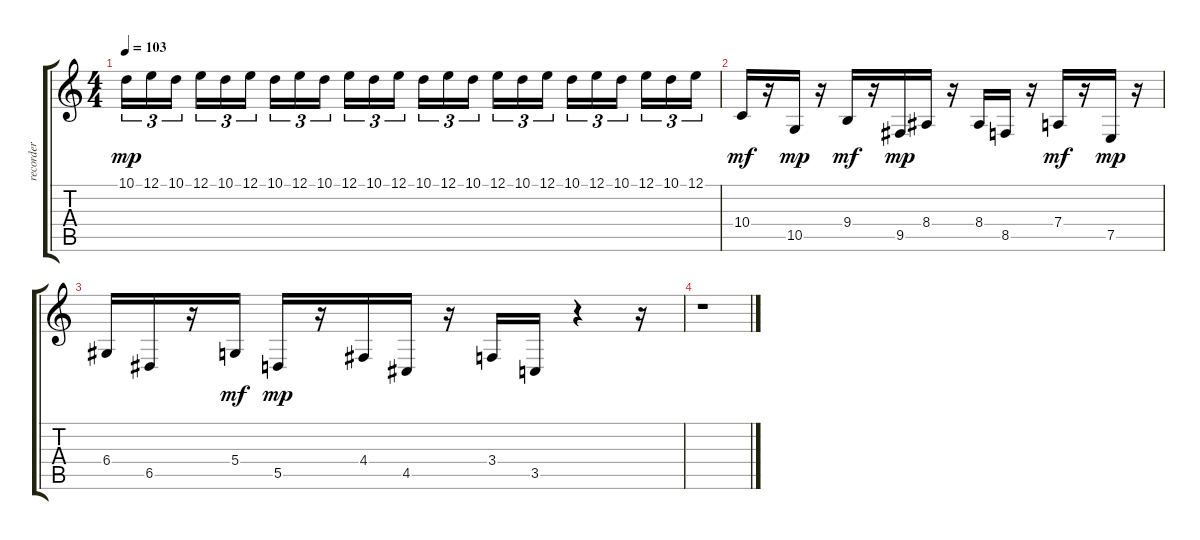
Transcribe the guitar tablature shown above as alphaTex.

\track ("recorder" "recorder") {instrument recorder}
\staff {score tabs}
\tuning (E4 B3 G3 D3 A2 E2) {hide}
\ts (4 4)
\tempo 103
\clef g2
\ks c
10.1.16{tu (3 2) dy mp} 12.1.16{tu (3 2)} 10.1.16{tu (3 2) beam splitsecondary} 12.1.16{tu (3 2)} 10.1.16{tu (3 2)} 12.1.16{tu (3 2)} 10.1.16{tu (3 2)} 12.1.16{tu (3 2)} 10.1.16{tu (3 2) beam splitsecondary} 12.1.16{tu (3 2)} 10.1.16{tu (3 2)} 12.1.16{tu (3 2)} 10.1.16{tu (3 2)} 12.1.16{tu (3 2)} 10.1.16{tu (3 2) beam splitsecondary} 12.1.16{tu (3 2)} 10.1.16{tu (3 2)} 12.1.16{tu (3 2)} 10.1.16{tu (3 2)} 12.1.16{tu (3 2)} 10.1.16{tu (3 2) beam splitsecondary} 12.1.16{tu (3 2)} 10.1.16{tu (3 2)} 12.1.16{tu (3 2)} |
10.4.16{dy mf} r.16 10.5.16{dy mp} r.16 9.4.16{dy mf} r.16 9.5.16{dy mp} 8.4.16 r.16 8.4.16 8.5.16 r.16 7.4.16{dy mf} r.16 7.5.16{dy mp} r.16 |
6.4.16 6.5.16 r.16 5.4.16{dy mf} 5.5.16{dy mp} r.16 4.4.16 4.5.16 r.16 3.4.16 3.5.16 r.4 r.16 |
r.1
